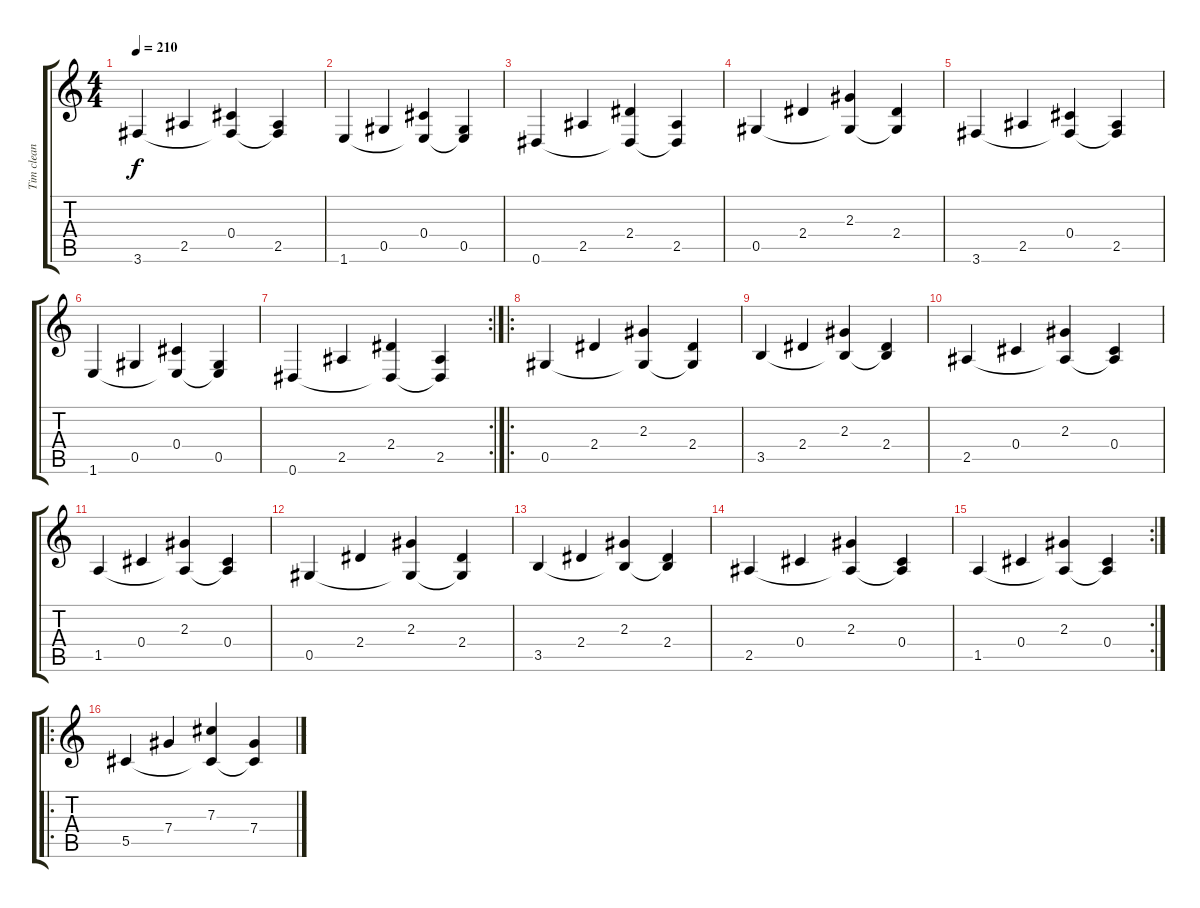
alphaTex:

\track ("Tim clean" "Tim clean") {instrument electricguitarclean}
\staff {score tabs}
\tuning (Eb4 Bb3 Gb3 Db3 Ab2 Eb2) {hide}
\ts (4 4)
\tempo 210
\clef g2
\ks c
3.6.4{dy f} 2.5.4 (0.4 3.6{t}).4 (2.5 3.6{t}).4 |
1.6.4 0.5.4 (0.4 1.6{t}).4 (0.5 1.6{t}).4 |
0.6.4 2.5.4 (2.4 0.6{t}).4 (2.5 0.6{t}).4 |
0.5.4 2.4.4 (2.3 0.5{t}).4 (2.4 0.5{t}).4 |
3.6.4 2.5.4 (0.4 3.6{t}).4 (2.5 3.6{t}).4 |
1.6.4 0.5.4 (0.4 1.6{t}).4 (0.5 1.6{t}).4 |
\rc 2
0.6.4 2.5.4 (2.4 0.6{t}).4 (2.5 0.6{t}).4 |
\ro
0.5.4 2.4.4 (2.3 0.5{t}).4 (2.4 0.5{t}).4 |
3.5.4 2.4.4 (2.3 3.5{t}).4 (2.4 3.5{t}).4 |
2.5.4 0.4.4 (2.3 2.5{t}).4 (0.4 2.5{t}).4 |
1.5.4 0.4.4 (2.3 1.5{t}).4 (0.4 1.5{t}).4 |
0.5.4 2.4.4 (2.3 0.5{t}).4 (2.4 0.5{t}).4 |
3.5.4 2.4.4 (2.3 3.5{t}).4 (2.4 3.5{t}).4 |
2.5.4 0.4.4 (2.3 2.5{t}).4 (0.4 2.5{t}).4 |
\rc 2
1.5.4 0.4.4 (2.3 1.5{t}).4 (0.4 1.5{t}).4 |
\ro
5.5.4 7.4.4 (7.3 5.5{t}).4 (7.4 5.5{t}).4
